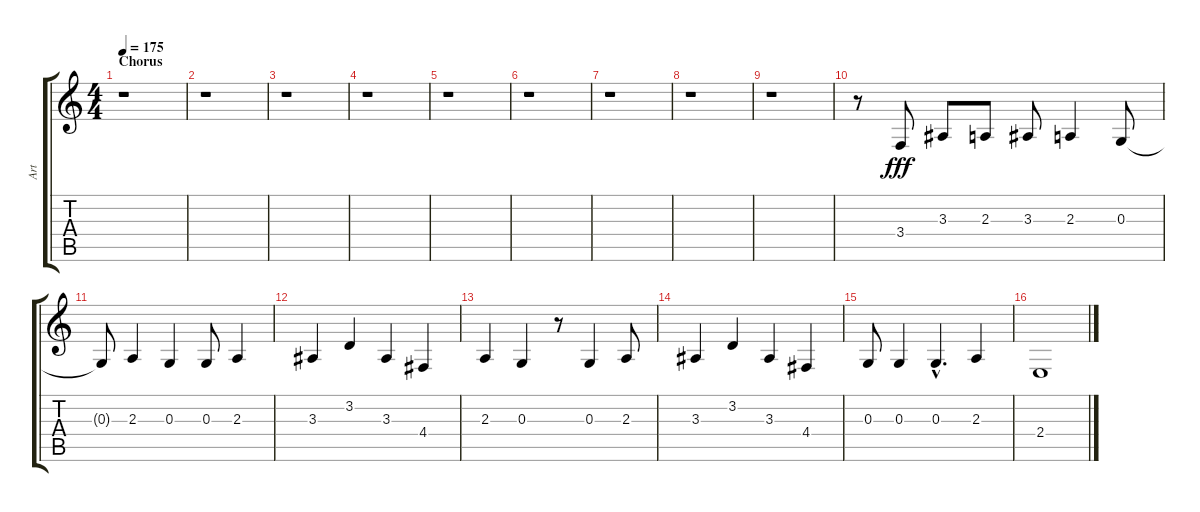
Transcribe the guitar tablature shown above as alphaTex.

\track ("Art" "Art") {instrument tenorsax}
\staff {score tabs}
\tuning (E4 B3 G3 D3 A2 E2) {hide}
\ts (4 4)
\section ("" "Chorus")
\tempo 175
\clef g2
\ks c
r.1{dy fff} |
r.1 |
r.1 |
r.1 |
r.1 |
r.1 |
r.1 |
r.1 |
r.1 |
r.8 3.4.8 3.3.8 2.3.8 3.3.8 2.3.4 0.3.8 |
0.3{t}.8 2.3.4 0.3.4 0.3.8 2.3.4 |
3.3.4 3.2.4 3.3.4 4.4.4 |
2.3.4 0.3.4 r.8 0.3.4 2.3.8 |
3.3.4 3.2.4 3.3.4 4.4.4 |
0.3.8 0.3.4 0.3{hac}.4{d} 2.3.4 |
2.4.1
